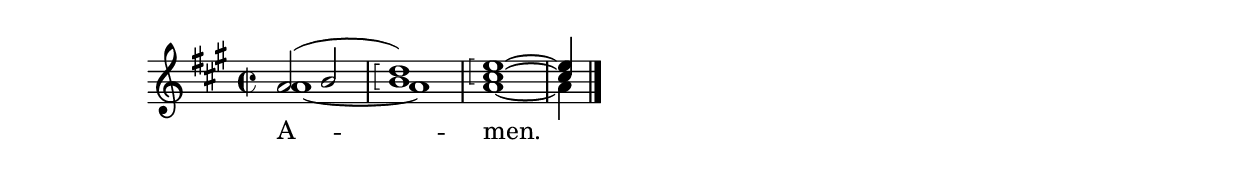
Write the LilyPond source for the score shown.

%% DO NOT EDIT this file manually; it was automatically
%% generated from the LilyPond Snippet Repository
%% (http://lsr.di.unimi.it).
%%
%% Make any changes in the LSR itself, or in
%% `Documentation/snippets/new/`, then run
%% `scripts/auxiliar/makelsr.pl`.
%%
%% This file is in the public domain.

\version "2.24.0"

\header {
  lsrtags = "expressive-marks, vocal-music"

  texidoc = "
The @code{arpeggioBracket} can be used to indicate the division of
voices where there are no stems to provide the information. This is
often seen in choral music.
"

  doctitle = "Using arpeggioBracket to make divisi more visible"
} % begin verbatim


\include "english.ly"

\score {
  \relative c'' {
    \key a \major
    \time 2/2
    <<
      \new Voice = "upper"
      <<
        { \voiceOne \arpeggioBracket
          a2( b2
          <b d>1\arpeggio)
          <cs e>\arpeggio ~
          <cs e>4
        }
        \addlyrics { \lyricmode { A -- men. } }
      >>
      \new Voice = "lower"
      { \voiceTwo
        a1 ~
        a
        a ~
        a4 \bar "|."
      }
    >>
  }
  \layout { ragged-right = ##t }
}
